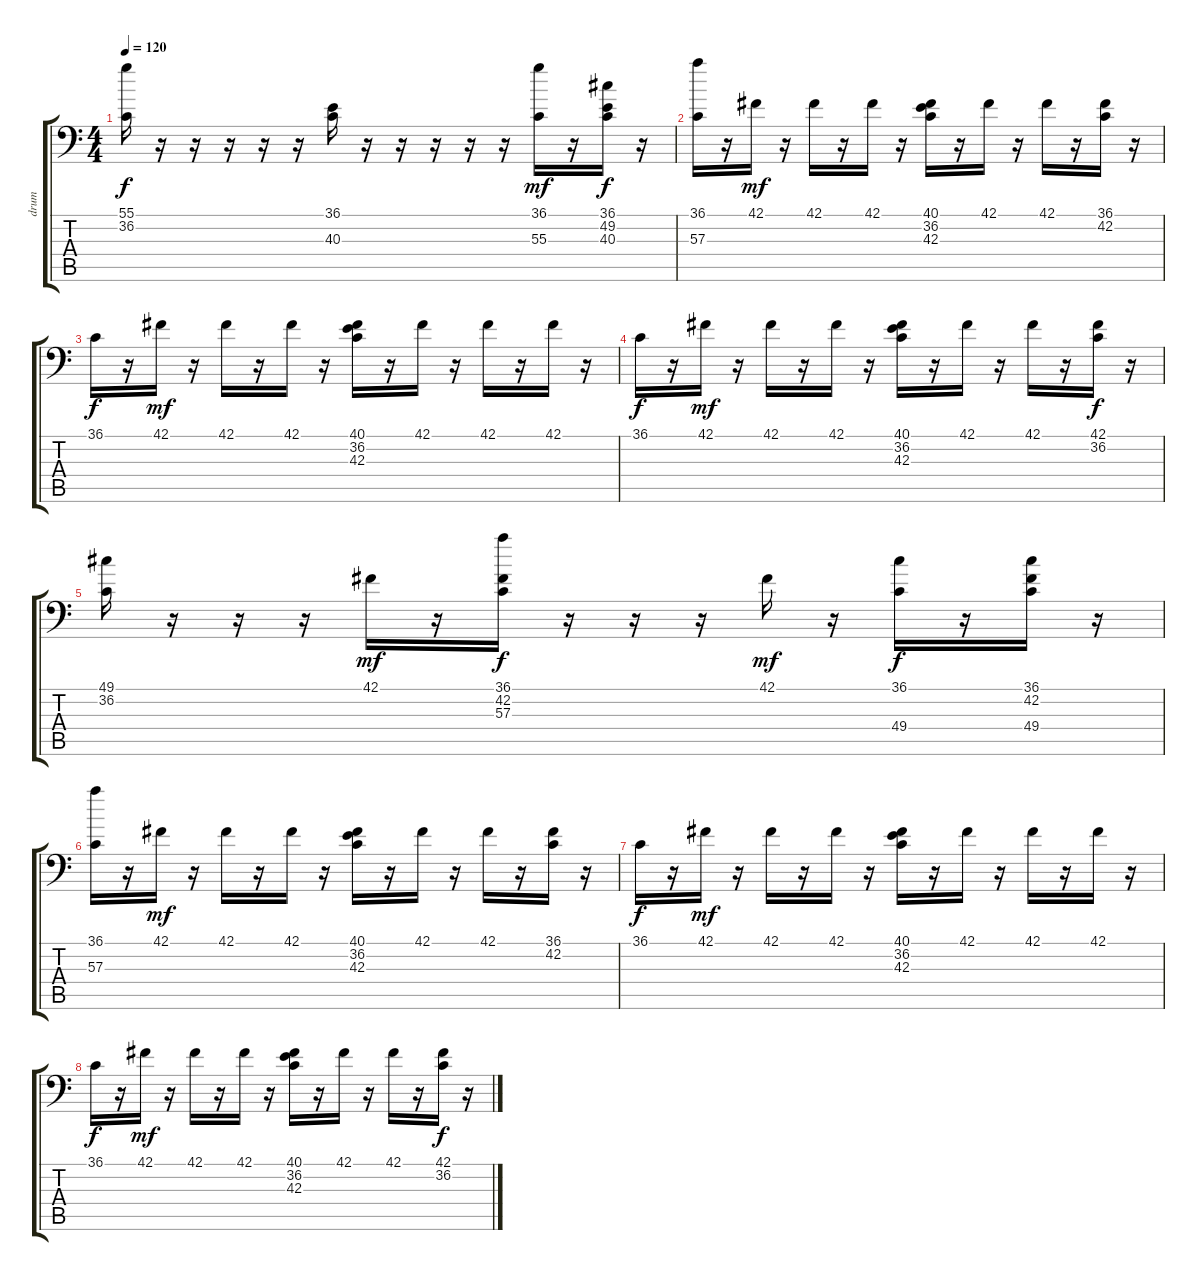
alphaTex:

\track ("drum" "drum") {instrument acousticgrandpiano}
\staff {score tabs}
\tuning (C-1 C-1 C-1 C-1 C-1 C-1) {hide}
\ts (4 4)
\tempo 120
\clef f4
\ks c
(55.1 36.2).16{dy f} r.16 r.16 r.16 r.16 r.16 (36.1 40.3).16 r.16 r.16 r.16 r.16 r.16 (36.1 55.3).16{dy mf} r.16 (36.1 49.2 40.3).16{dy f} r.16 |
(36.1 57.3).16 r.16 42.1.16{dy mf} r.16 42.1.16 r.16 42.1.16 r.16 (40.1 36.2 42.3).16 r.16 42.1.16 r.16 42.1.16 r.16 (36.1 42.2).16 r.16 |
36.1.16{dy f} r.16 42.1.16{dy mf} r.16 42.1.16 r.16 42.1.16 r.16 (40.1 36.2 42.3).16 r.16 42.1.16 r.16 42.1.16 r.16 42.1.16 r.16 |
36.1.16{dy f} r.16 42.1.16{dy mf} r.16 42.1.16 r.16 42.1.16 r.16 (40.1 36.2 42.3).16 r.16 42.1.16 r.16 42.1.16 r.16 (42.1 36.2).16{dy f} r.16 |
(49.1 36.2).16 r.16 r.16 r.16 42.1.16{dy mf} r.16 (36.1 42.2 57.3).16{dy f} r.16 r.16 r.16 42.1.16{dy mf} r.16 (36.1 49.4).16{dy f} r.16 (36.1 42.2 49.4).16 r.16 |
(36.1 57.3).16 r.16 42.1.16{dy mf} r.16 42.1.16 r.16 42.1.16 r.16 (40.1 36.2 42.3).16 r.16 42.1.16 r.16 42.1.16 r.16 (36.1 42.2).16 r.16 |
36.1.16{dy f} r.16 42.1.16{dy mf} r.16 42.1.16 r.16 42.1.16 r.16 (40.1 36.2 42.3).16 r.16 42.1.16 r.16 42.1.16 r.16 42.1.16 r.16 |
36.1.16{dy f} r.16 42.1.16{dy mf} r.16 42.1.16 r.16 42.1.16 r.16 (40.1 36.2 42.3).16 r.16 42.1.16 r.16 42.1.16 r.16 (42.1 36.2).16{dy f} r.16
